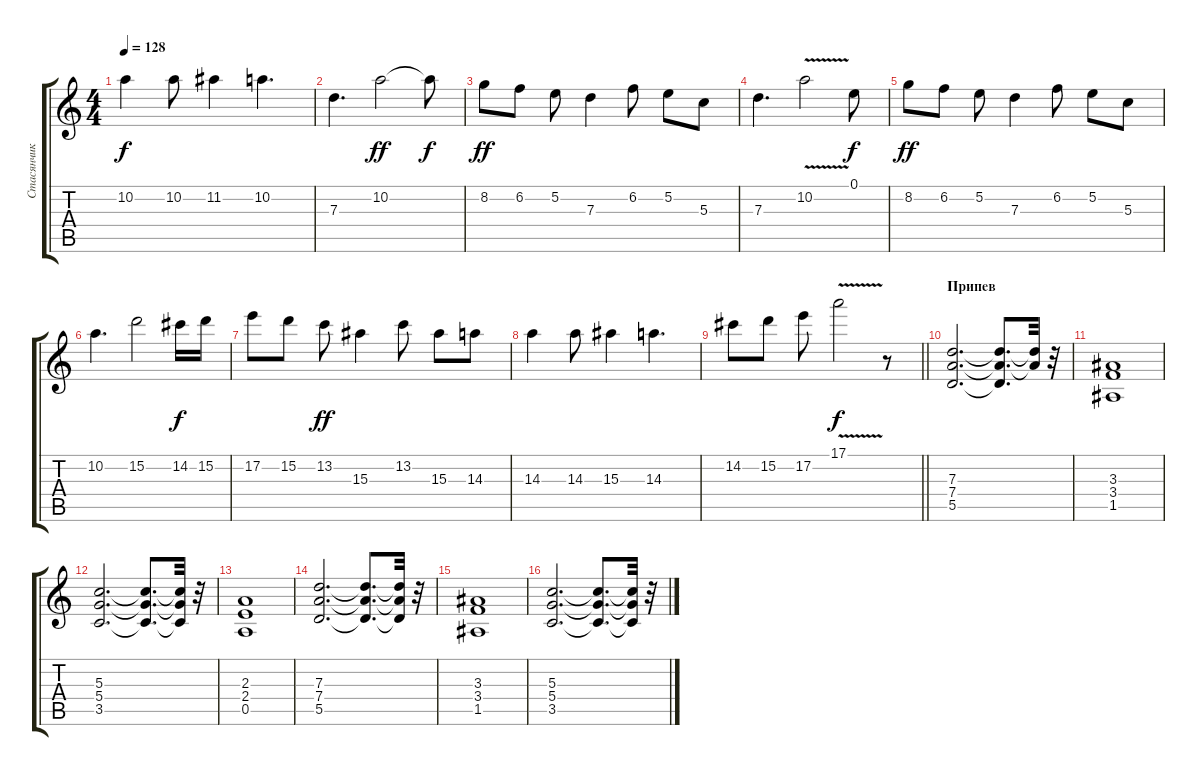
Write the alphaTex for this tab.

\track ("Стасянчик" "Стасянчик") {instrument overdrivenguitar}
\staff {score tabs}
\tuning (E4 B3 G3 D3 A2 E2) {hide}
\ts (4 4)
\tempo 128
\clef g2
\ks c
10.2.4{dy f} 10.2.8 11.2.4 10.2.4{d} |
7.3.4{d} 10.2.2{dy ff} 10.2{t}.8{dy f} |
8.2.8{dy ff} 6.2.8 5.2.8 7.3.4 6.2.8 5.2.8 5.3.8 |
7.3.4{d} 10.2{v}.2 0.1.8{dy f} |
8.2.8{dy ff} 6.2.8 5.2.8 7.3.4 6.2.8 5.2.8 5.3.8 |
10.2.4{d} 15.2.2 14.2.16{dy f} 15.2.16 |
17.2.8 15.2.8 13.2.8{dy ff} 15.3.4 13.2.8 15.3.8 14.3.8 |
14.3.4 14.3.8 15.3.4 14.3.4{d} |
\barLineRight lightlight
14.2.8 15.2.8 17.2.8 17.1{v}.2{dy f} r.8 |
\section ("" "Припев")
(7.3 7.4 5.5).2{d} (7.3{t} 7.4{t} 5.5{t}).8{d} (7.3{t} 7.4{t}).32 r.32 |
(3.3 3.4 1.5).1 |
(5.3 5.4 3.5).2{d} (5.3{t} 5.4{t} 3.5{t}).8{d} (5.3{t} 5.4{t} 3.5{t}).32 r.32 |
(2.3 2.4 0.5).1 |
(7.3 7.4 5.5).2{d} (7.3{t} 7.4{t} 5.5{t}).8{d} (7.3{t} 7.4{t} 5.5{t}).32 r.32 |
(3.3 3.4 1.5).1 |
(5.3 5.4 3.5).2{d} (5.3{t} 5.4{t} 3.5{t}).8{d} (5.3{t} 5.4{t} 3.5{t}).32 r.32
